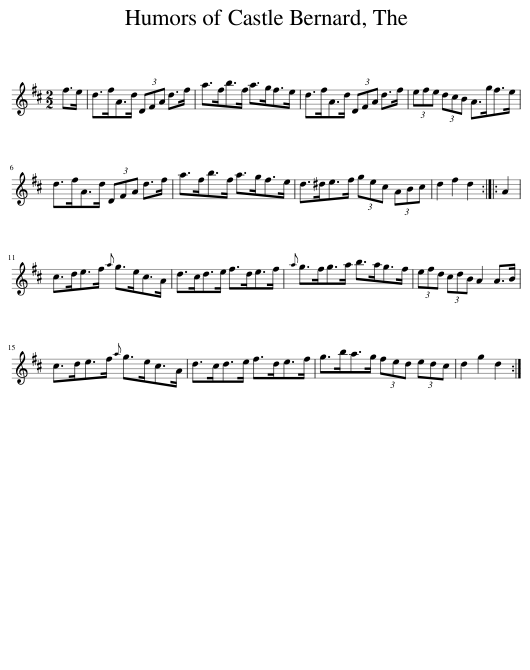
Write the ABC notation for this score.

X:1
L:1/8
M:2/2
I:linebreak $
K:D
V:1 treble
V:1
 f>e | d>fA>d (3DFA d>f | a>fb>f a>gf>e | d>fA>d (3DFA d>f | (3efe (3dcB A>gf>e |$ %5
 d>fA>d (3DFA d>f | a>fb>f a>gf>e | d>^de>f (3gec (3ABc | d2 f2 d2 :: A2 |$ %10
 c>de>f{a} g>ec>A | d>cd>e f>de>f |{a} g>fg>a b>ag>f | (3efd (3cdB A2 A>B |$ c>de>f{a} g>ec>A | %15
 d>cd>e f>de>f | g>ba>g (3fed (3edc | d2 g2 d2 :| %18
